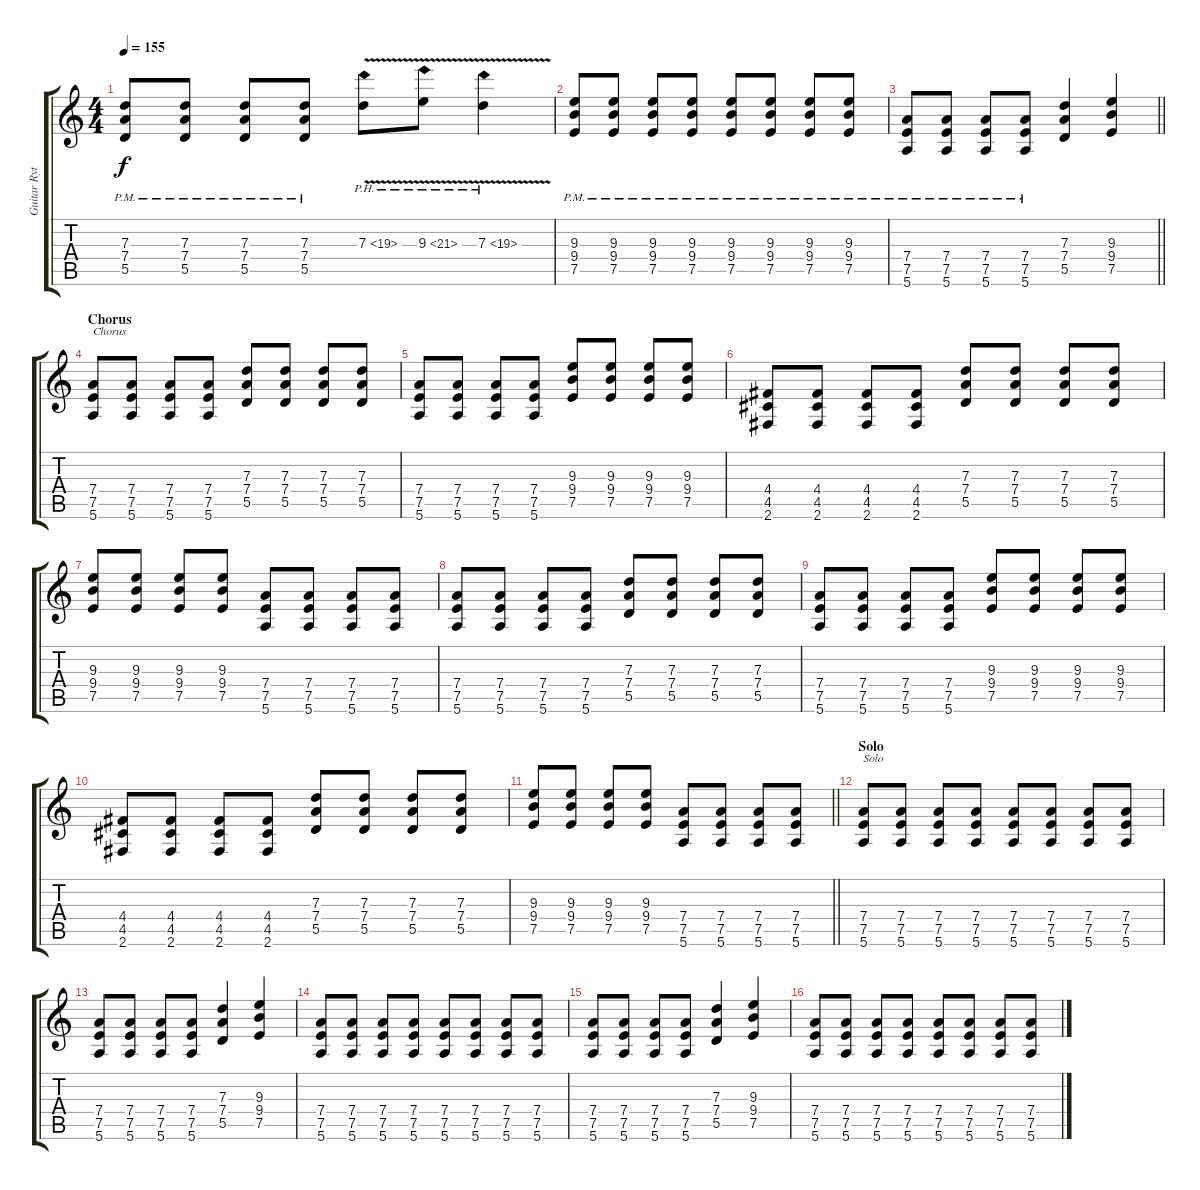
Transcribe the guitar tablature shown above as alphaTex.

\track ("Guitar Rythm" "Guitar Ryt") {instrument electricguitarjazz}
\staff {score tabs}
\tuning (E4 B3 G3 D3 A2 E2) {hide}
\ts (4 4)
\tempo 155
\clef g2
\ks c
(7.3{pm} 7.4{pm} 5.5{pm}).8{dy f} (7.3{pm} 7.4{pm} 5.5{pm}).8 (7.3{pm} 7.4{pm} 5.5{pm}).8 (7.3{pm} 7.4{pm} 5.5{pm}).8 7.3{ph 12 v}.8 9.3{ph 12 v}.8 7.3{ph 12 v}.4 |
(9.3{pm} 9.4{pm} 7.5{pm}).8 (9.3{pm} 9.4{pm} 7.5{pm}).8 (9.3{pm} 9.4{pm} 7.5{pm}).8 (9.3{pm} 9.4{pm} 7.5{pm}).8 (9.3{pm} 9.4{pm} 7.5{pm}).8 (9.3{pm} 9.4{pm} 7.5{pm}).8 (9.3{pm} 9.4{pm} 7.5{pm}).8 (9.3{pm} 9.4{pm} 7.5{pm}).8 |
\barLineRight lightlight
(7.4{pm} 7.5{pm} 5.6{pm}).8 (7.4{pm} 7.5{pm} 5.6{pm}).8 (7.4{pm} 7.5{pm} 5.6{pm}).8 (7.4{pm} 7.5{pm} 5.6{pm}).8 (7.3 7.4 5.5).4 (9.3 9.4 7.5).4 |
\section ("" "Chorus")
(7.4 7.5 5.6).8{txt "Chorus"} (7.4 7.5 5.6).8 (7.4 7.5 5.6).8 (7.4 7.5 5.6).8 (7.3 7.4 5.5).8 (7.3 7.4 5.5).8 (7.3 7.4 5.5).8 (7.3 7.4 5.5).8 |
(7.4 7.5 5.6).8 (7.4 7.5 5.6).8 (7.4 7.5 5.6).8 (7.4 7.5 5.6).8 (9.3 9.4 7.5).8 (9.3 9.4 7.5).8 (9.3 9.4 7.5).8 (9.3 9.4 7.5).8 |
(4.4 4.5 2.6).8 (4.4 4.5 2.6).8 (4.4 4.5 2.6).8 (4.4 4.5 2.6).8 (7.3 7.4 5.5).8 (7.3 7.4 5.5).8 (7.3 7.4 5.5).8 (7.3 7.4 5.5).8 |
(9.3 9.4 7.5).8 (9.3 9.4 7.5).8 (9.3 9.4 7.5).8 (9.3 9.4 7.5).8 (7.4 7.5 5.6).8 (7.4 7.5 5.6).8 (7.4 7.5 5.6).8 (7.4 7.5 5.6).8 |
(7.4 7.5 5.6).8 (7.4 7.5 5.6).8 (7.4 7.5 5.6).8 (7.4 7.5 5.6).8 (7.3 7.4 5.5).8 (7.3 7.4 5.5).8 (7.3 7.4 5.5).8 (7.3 7.4 5.5).8 |
(7.4 7.5 5.6).8 (7.4 7.5 5.6).8 (7.4 7.5 5.6).8 (7.4 7.5 5.6).8 (9.3 9.4 7.5).8 (9.3 9.4 7.5).8 (9.3 9.4 7.5).8 (9.3 9.4 7.5).8 |
(4.4 4.5 2.6).8 (4.4 4.5 2.6).8 (4.4 4.5 2.6).8 (4.4 4.5 2.6).8 (7.3 7.4 5.5).8 (7.3 7.4 5.5).8 (7.3 7.4 5.5).8 (7.3 7.4 5.5).8 |
\barLineRight lightlight
(9.3 9.4 7.5).8 (9.3 9.4 7.5).8 (9.3 9.4 7.5).8 (9.3 9.4 7.5).8 (7.4 7.5 5.6).8 (7.4 7.5 5.6).8 (7.4 7.5 5.6).8 (7.4 7.5 5.6).8 |
\section ("" "Solo")
(7.4 7.5 5.6).8{txt "Solo"} (7.4 7.5 5.6).8 (7.4 7.5 5.6).8 (7.4 7.5 5.6).8 (7.4 7.5 5.6).8 (7.4 7.5 5.6).8 (7.4 7.5 5.6).8 (7.4 7.5 5.6).8 |
(7.4 7.5 5.6).8 (7.4 7.5 5.6).8 (7.4 7.5 5.6).8 (7.4 7.5 5.6).8 (7.3 7.4 5.5).4 (9.3 9.4 7.5).4 |
(7.4 7.5 5.6).8 (7.4 7.5 5.6).8 (7.4 7.5 5.6).8 (7.4 7.5 5.6).8 (7.4 7.5 5.6).8 (7.4 7.5 5.6).8 (7.4 7.5 5.6).8 (7.4 7.5 5.6).8 |
(7.4 7.5 5.6).8 (7.4 7.5 5.6).8 (7.4 7.5 5.6).8 (7.4 7.5 5.6).8 (7.3 7.4 5.5).4 (9.3 9.4 7.5).4 |
(7.4 7.5 5.6).8 (7.4 7.5 5.6).8 (7.4 7.5 5.6).8 (7.4 7.5 5.6).8 (7.4 7.5 5.6).8 (7.4 7.5 5.6).8 (7.4 7.5 5.6).8 (7.4 7.5 5.6).8
